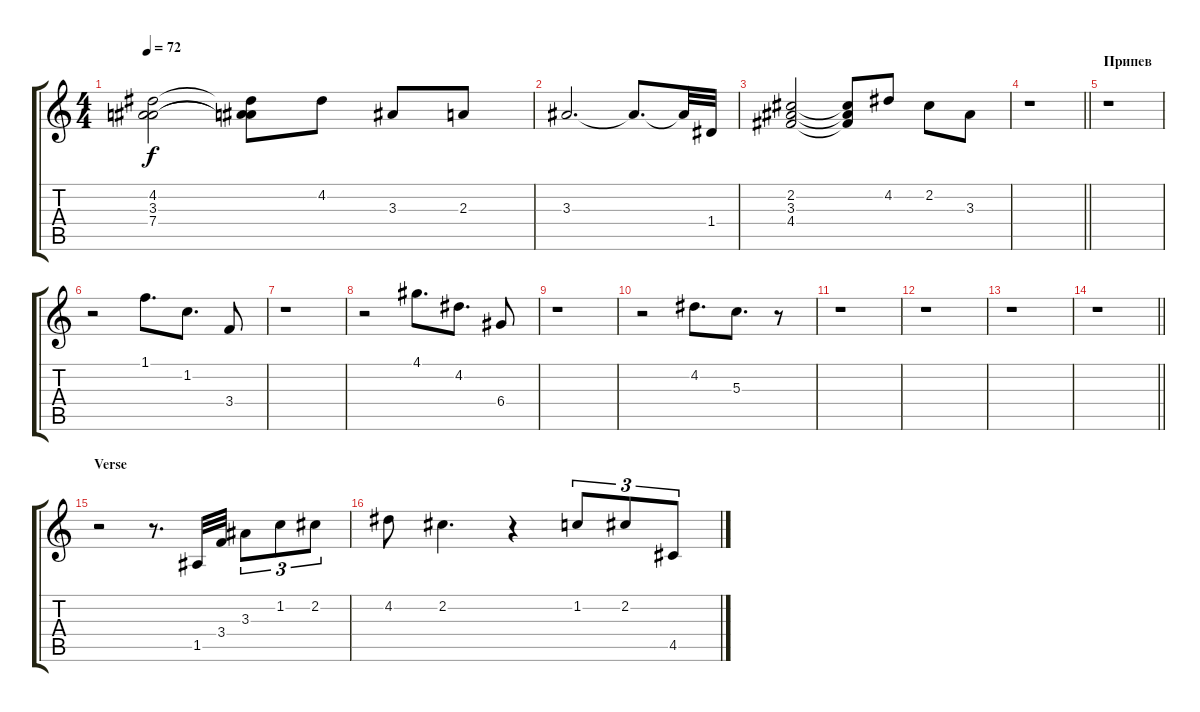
\track "" {instrument distortionguitar}
\staff {score tabs}
\tuning (E4 B3 G3 D3 A2 E2) {hide}
\ts (4 4)
\tempo 72
\clef g2
\ks c
(4.2 3.3 7.4).2{dy f} (4.2{t} 3.3{t} 7.4{t}).8 4.2.8 3.3.8 2.3.8 |
3.3.2{d} 3.3{t}.8{d} 3.3{t}.32 1.4.32 |
(2.2 3.3 4.4).2 (2.2{t} 3.3{t} 4.4{t}).8 4.2.8 2.2.8 3.3.8 |
\barLineRight lightlight
r.1 |
\section ("" "Припев")
r.1 |
r.2 1.1.8{d} 1.2.8{d} 3.4.8 |
r.1 |
r.2 4.1.8{d} 4.2.8{d} 6.4.8 |
r.1 |
r.2 4.2.8{d} 5.3.8{d} r.8 |
r.1 |
r.1 |
r.1 |
\barLineRight lightlight
r.1 |
\section ("" "Verse")
r.2 r.8{d} 1.5.32{instrument acousticguitarsteel} 3.4.32 3.3.8{tu (3 2)} 1.2.8{tu (3 2)} 2.2.8{tu (3 2)} |
4.2.8 2.2.4{d} r.4 1.2.8{tu (3 2)} 2.2.8{tu (3 2)} 4.5.8{tu (3 2)}
